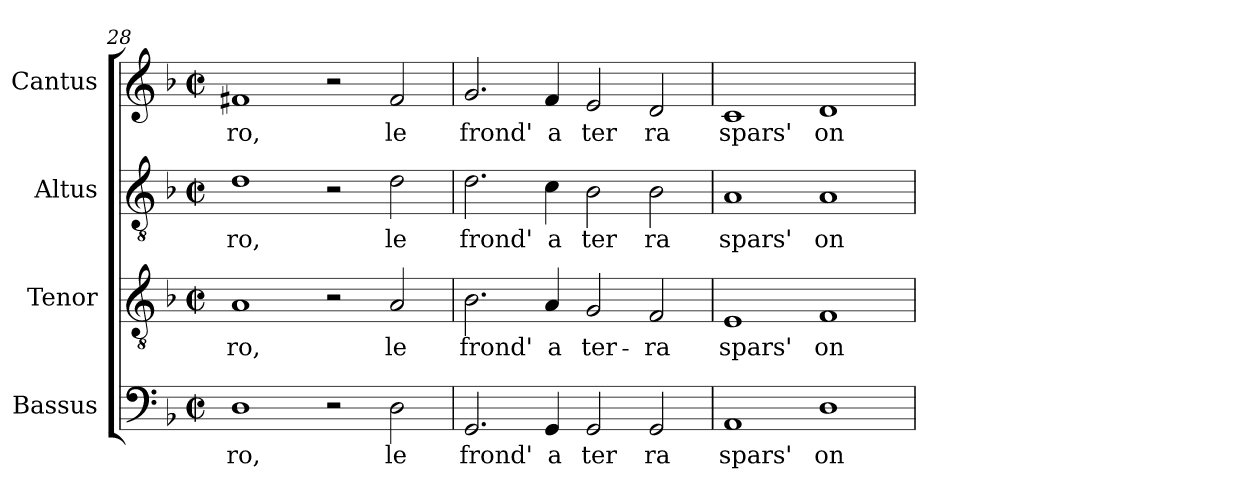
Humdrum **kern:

**kern	**text	**kern	**text	**kern	**text	**kern	**text
*part4	*part4	*part3	*part3	*part2	*part2	*part1	*part1
*staff4	*staff4	*staff3	*staff3	*staff2	*staff2	*staff1	*staff1
*I"Bassus	*	*I"Tenor	*	*I"Altus	*	*I"Cantus	*
*clefF4	*	*clefGv2	*	*clefGv2	*	*clefG2	*
*k[b-]	*	*k[b-]	*	*k[b-]	*	*k[b-]	*
*F:	*	*F:	*	*F:	*	*F:	*
*M2/2	*	*M2/2	*	*M2/2	*	*M2/2	*
*met(c|)	*	*met(c|)	*	*met(c|)	*	*met(c|)	*
=28	=28	=28	=28	=28	=28	=28	=28
!	!LO:LY:b:cj	!	!LO:LY:b:cj	!	!LO:LY:b:cj	!	!LO:LY:b:cj
1D	ro,	1A	-ro,	1d	ro,	1f#	ro,
2r	.	2r	.	2r	.	2r	.
!	!LO:LY:b:cj	!	!LO:LY:b:cj	!	!LO:LY:b:cj	!	!LO:LY:b:cj
2D\	le	2A/	le	2d\	le	2f#/	le
=29	=29	=29	=29	=29	=29	=29	=29
!	!LO:LY:b:cj	!	!LO:LY:b:cj	!	!LO:LY:b:cj	!	!LO:LY:b:cj
2.GG/	frond'	2.B-\	frond'	2.d\	frond'	2.g/	frond'
!	!LO:LY:b:cj	!	!LO:LY:b:cj	!	!LO:LY:b:cj	!	!LO:LY:b:cj
4GG/	a	4A/	a	4c\	a	4f/	a
!	!LO:LY:b:cj	!	!LO:LY:b:cj	!	!LO:LY:b:cj	!	!LO:LY:b:cj
2GG/	ter	2G/	ter-	2B-\	ter	2e/	ter
!	!LO:LY:b:cj	!	!LO:LY:b:cj	!	!LO:LY:b:cj	!	!LO:LY:b:cj
2GG/	ra	2F/	-ra	2B-\	ra	2d/	ra
!!LO:LB:g=z
=30	=30	=30	=30	=30	=30	=30	=30
!	!LO:LY:b:cj	!	!LO:LY:b:cj	!	!LO:LY:b:cj	!	!LO:LY:b:cj
1AA	spars'	1E	spars'	1A	spars'	1c	spars'
!	!LO:LY:b:cj	!	!LO:LY:b:cj	!	!LO:LY:b:cj	!	!LO:LY:b:cj
1D	on-	1F	on-	1A	on-	1d	on
=	=	=	=	=	=	=	=
*-	*-	*-	*-	*-	*-	*-	*-
